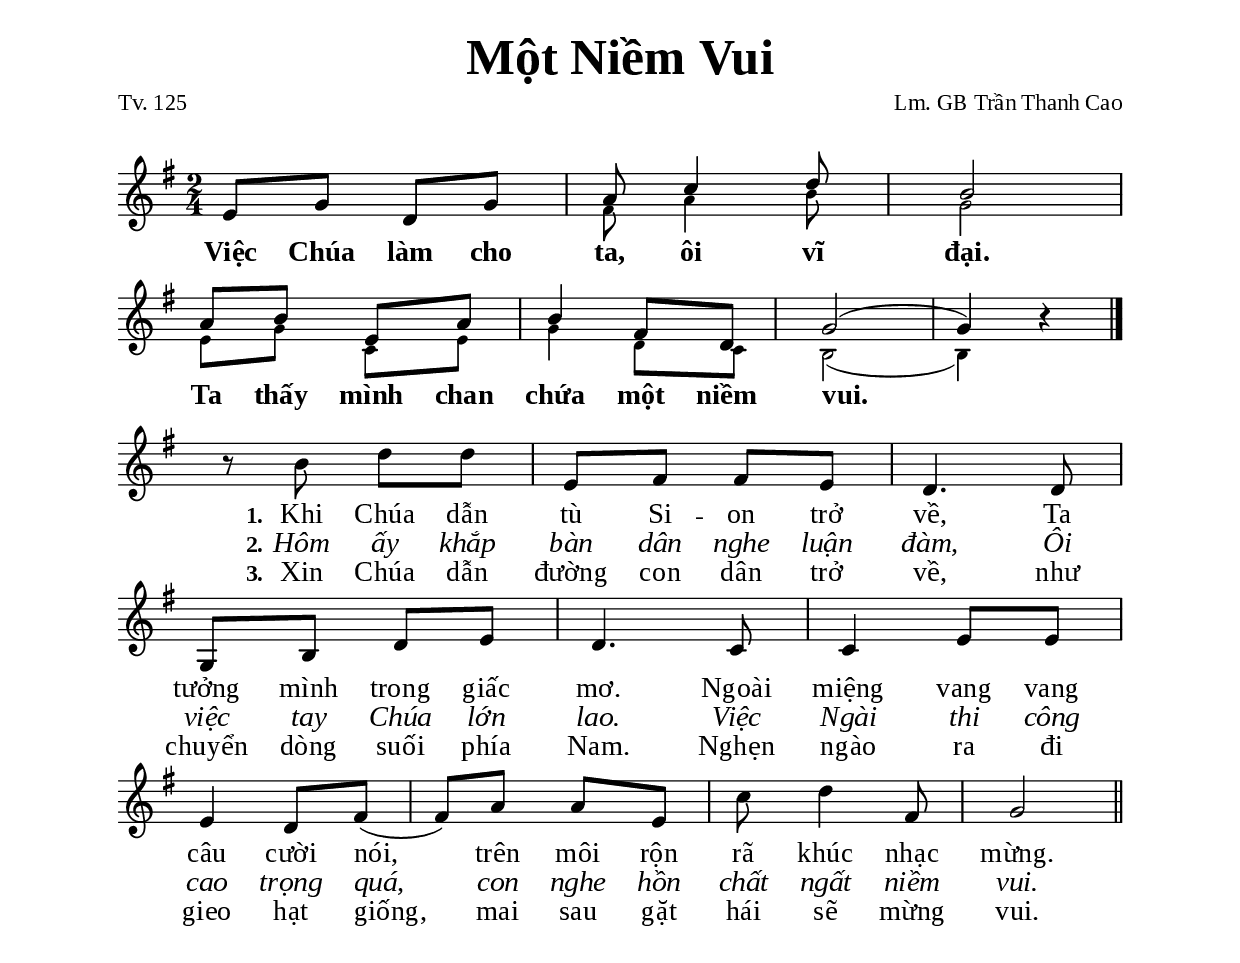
% Cài đặt chung
\version "2.22.1"
\include "english.ly"

\header {
  title = \markup { \fontsize #3 "Một Niềm Vui" }
  poet = "Tv. 125"
  composer = "Lm. GB Trần Thanh Cao"
  arranger = " "
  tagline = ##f
}

\paper {
  #(set-paper-size "a4")
  top-margin = 10\mm
  bottom-margin = 10\mm
  left-margin = 20\mm
  right-margin = 20\mm
  indent = #0
  #(define fonts
    (make-pango-font-tree
      "Liberation Serif"
      "Liberation Serif"
      "Liberation Serif"
      (/ 20 20)))
  page-count = #1
}

% Nhạc điệp khúc
nhacDiepKhucSop = \relative c' {
  e8 g d g |
  a c4 d8 |
  b2 |
  a8 b e, a |
  b4 fs8 d |
  g2 ( |
  g4) r \bar "|."
}

nhacDiepKhucBass = \relative c' {
  \skip 2
  fs8 a4 b8 |
  g2 |
  e8 g c, e |
  g4 d8 c |
  b2 ( |
  b4) r
}

% Nhạc phiên khúc
nhacPhienKhuc = \relative c' {
  r8 b' d d |
  e, fs fs e |
  d4. d8 |
  g, b d e |
  d4. c8 |
  c4 e8 e |
  e4 d8 fs ( |
  fs) a a e |
  c' d4 fs,8 |
  g2 \bar "||"
}

% Lời điệp khúc
loiDiepKhuc = \lyricmode {
  Việc Chúa làm cho ta, ôi vĩ đại.
  Ta thấy mình chan chứa một niềm vui.
}

% Lời phiên khúc
loiPhienKhucMot = \lyricmode {
  \set stanza = #"1."
  Khi Chúa dẫn tù Si -- on trở về,
  Ta tưởng mình trong giấc mơ.
  Ngoài miệng vang vang câu cười nói,
  trên môi rộn rã khúc nhạc mừng.
}

loiPhienKhucHai = \lyricmode {
  \override Lyrics.LyricText.font-shape = #'italic
  \set stanza = #"2."
  Hôm ấy khắp bàn dân nghe luận đàm,
  Ôi việc tay Chúa lớn lao.
  Việc Ngài thi công cao trọng quá,
  con nghe hồn chất ngất niềm vui.
}

loiPhienKhucBa = \lyricmode {
  \set stanza = #"3."
  Xin Chúa dẫn đường con dân trở về,
  như chuyển dòng suối phía Nam.
  Nghẹn ngào ra đi gieo hạt giống,
  mai sau gặt hái sẽ mừng vui.
}

% Dàn trang
\score {
  \new ChoirStaff <<
    \new Staff = diepKhuc \with {
        \consists "Merge_rests_engraver"
        %\magnifyStaff #(magstep +1)
      }
      <<
      \new Voice = beSop {
        \voiceOne \key g \major \time 2/4 \nhacDiepKhucSop
      }
      \new Voice = beBas {
        \override NoteHead.font-size = #-2
        \voiceTwo \key g \major \time 2/4 \nhacDiepKhucBass
      }
    >>
    \new Lyrics \lyricsto beSop \loiDiepKhuc
  >>
  \layout {
    \override Lyrics.LyricText.font-series = #'bold
    \override Lyrics.LyricText.font-size = #+2
    \override Lyrics.LyricSpace.minimum-distance = #3.0
    \override Score.BarNumber.break-visibility = ##(#f #f #f)
    \override Score.SpacingSpanner.uniform-stretching = ##t
  }
}

\score {
  \new ChoirStaff <<
    \new Staff = phienKhuc \with {
        %\magnifyStaff #(magstep +1)
      }
      <<
      \new Voice = beSop {
        \key g \major \time 2/4 \nhacPhienKhuc
      }
    >>
    \new Lyrics \lyricsto beSop \loiPhienKhucMot
    \new Lyrics \lyricsto beSop \loiPhienKhucHai
    \new Lyrics \lyricsto beSop \loiPhienKhucBa
  >>
  \layout {
    \override Staff.TimeSignature.transparent = ##t
    \override Lyrics.LyricText.font-size = #+2
    \override Lyrics.LyricSpace.minimum-distance = #3.0
    \override Score.BarNumber.break-visibility = ##(#f #f #f)
    \override Score.SpacingSpanner.uniform-stretching = ##t
  } 
}
